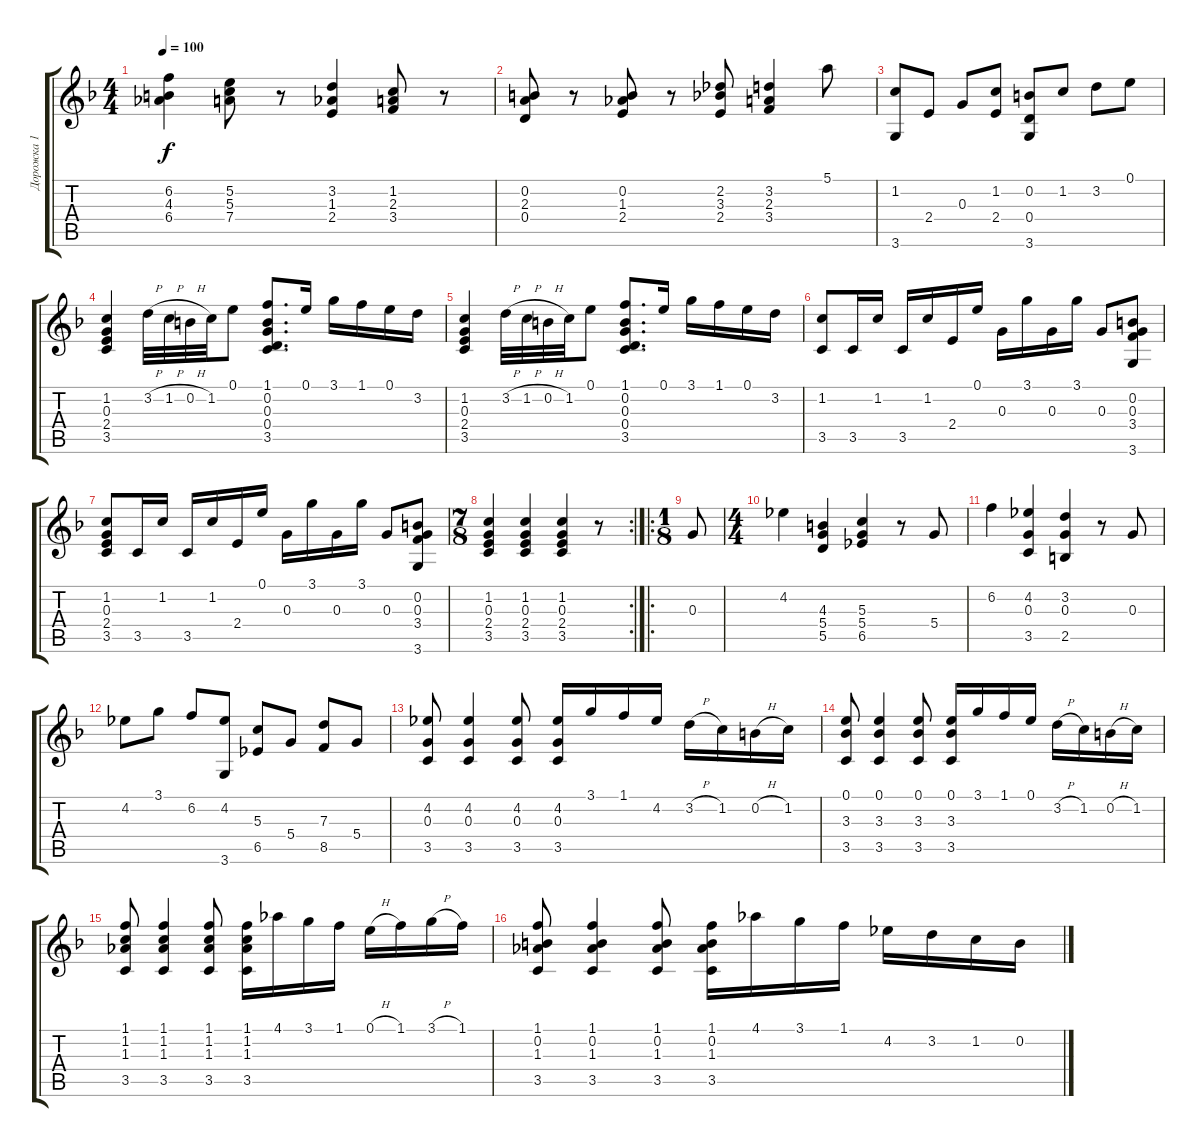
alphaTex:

\track ("Дорожка 1" "Дорожка 1") {instrument acousticguitarsteel}
\staff {score tabs}
\tuning (E4 B3 G3 D3 A2 E2) {hide}
\ts (4 4)
\tempo 100
\clef g2
\ks f
(6.2 4.3 6.4).4{dy f} (5.2 5.3 7.4).8 r.8 (3.2 1.3 2.4).4 (1.2 2.3 3.4).8 r.8 |
(0.2 2.3 0.4).8 r.8 (0.2 1.3 2.4).8 r.8 (2.2 3.3 2.4).8 (3.2 2.3 3.4).4 5.1.8 |
(1.2 3.6).8 2.4.8 0.3.8 (1.2 2.4).8 (0.2 0.4 3.6).8 1.2.8 3.2.8 0.1.8 |
(1.2 0.3 2.4 3.5).4 3.2{h}.32 1.2{h}.32 0.2{h}.32 1.2.32 0.1.8 (1.1 0.2 0.3 0.4 3.5).8{d} 0.1.16 3.1.16 1.1.16 0.1.16 3.2.16 |
(1.2 0.3 2.4 3.5).4 3.2{h}.32 1.2{h}.32 0.2{h}.32 1.2.32 0.1.8 (1.1 0.2 0.3 0.4 3.5).8{d} 0.1.16 3.1.16 1.1.16 0.1.16 3.2.16 |
(1.2 3.5).8 3.5.16 1.2.16 3.5.16 1.2.16 2.4.16 0.1.16 0.3.16 3.1.16 0.3.16 3.1.16 0.3.8 (0.2 0.3 3.4 3.6).8 |
(1.2 0.3 2.4 3.5).8 3.5.16 1.2.16 3.5.16 1.2.16 2.4.16 0.1.16 0.3.16 3.1.16 0.3.16 3.1.16 0.3.8 (0.2 0.3 3.4 3.6).8 |
\rc 2
\ts (7 8)
(1.2 0.3 2.4 3.5).4 (1.2 0.3 2.4 3.5).4 (1.2 0.3 2.4 3.5).4 r.8 |
\ro
\ts (1 8)
0.3.8 |
\ts (4 4)
4.2.4 (4.3 5.4 5.5).4 (5.3 5.4 6.5).4 r.8 5.4.8 |
6.2.4 (4.2 0.3 3.5).4 (3.2 0.3 2.5).4 r.8 0.3.8 |
4.2.8 3.1.8 6.2.8 (4.2 3.6).8 (5.3 6.5).8 5.4.8 (7.3 8.5).8 5.4.8 |
(4.2 0.3 3.5).8 (4.2 0.3 3.5).4 (4.2 0.3 3.5).8 (4.2 0.3 3.5).16 3.1.16 1.1.16 4.2.16 3.2{h}.16 1.2.16 0.2{h}.16 1.2.16 |
(0.1 3.3 3.5).8 (0.1 3.3 3.5).4 (0.1 3.3 3.5).8 (0.1 3.3 3.5).16 3.1.16 1.1.16 0.1.16 3.2{h}.16 1.2.16 0.2{h}.16 1.2.16 |
(1.1 1.2 1.3 3.5).8 (1.1 1.2 1.3 3.5).4 (1.1 1.2 1.3 3.5).8 (1.1 1.2 1.3 3.5).16 4.1.16 3.1.16 1.1.16 0.1{h}.16 1.1.16 3.1{h}.16 1.1.16 |
(1.1 0.2 1.3 3.5).8 (1.1 0.2 1.3 3.5).4 (1.1 0.2 1.3 3.5).8 (1.1 0.2 1.3 3.5).16 4.1.16 3.1.16 1.1.16 4.2.16 3.2.16 1.2.16 0.2.16
